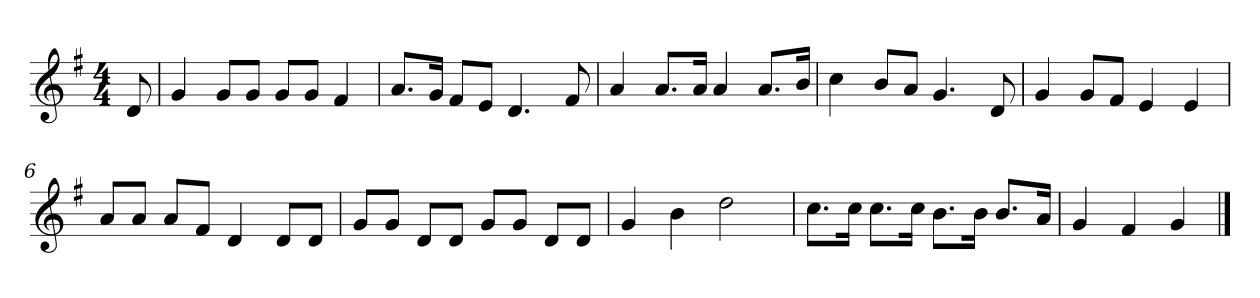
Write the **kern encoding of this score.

**kern
*part1
*staff1
*k[f#]
*M4/4
*MM120
=
8d
=1
4g
8gL
8gJ
8gL
8gJ
4f#
=2
8.aL
16gJk
8f#L
8eJ
4.d
8f#
=3
4a
8.aL
16aJk
4a
8.aL
16bJk
=4
4cc
8bL
8aJ
4.g
8d
=5
4g
8gL
8f#J
4e
4e
=6
8aL
8aJ
8aL
8f#J
4d
8dL
8dJ
=7
8gL
8gJ
8dL
8dJ
8gL
8gJ
8dL
8dJ
=8
4g
4b
2dd
=9
8.ccL
16ccJk
8.ccL
16ccJk
8.bL
16bJk
8.bL
16aJk
=10
4g
4f#
4g
==
*-
